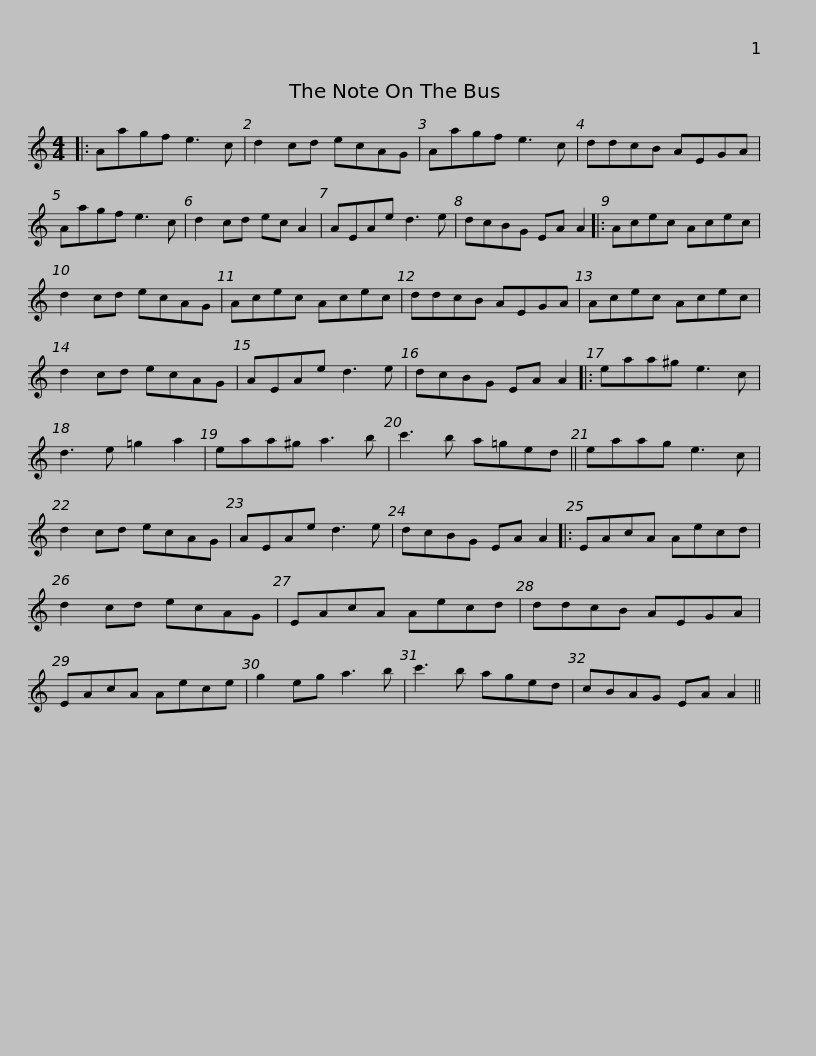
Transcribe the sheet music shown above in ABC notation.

X:1
L:1/8
M:4/4
I:linebreak $
K:C
V:1 treble
V:1
|: Aagf e3 c | d2 cd ecAG | Aagf e3 c | ddcB AEGA | Aagf e3 c | %5
 d2 cd ec A2 |$ AEAe d3 e | dcBG EA A2 |: Acec Acec | d2 cd ecAG | %10
 Acec Acec | ddcB AEGA |$ Acec Acec | d2 cd ecAG | AEAe d3 e | %15
 dcBG EA A2 |: eaa^g e3 c | d3 e =g2 a2 |$ eaa^g a3 b | c'3 b a=ged || %20
 eaag e3 c | d2 cd ecAG | AEAe d3 e | dcBG EA A2 |:$ EAcA Aecd | %25
 d2 cd ecAG | EAcA Aecd | ddcB AEGA | EAcA Aece | g2 eg a3 b |$ %30
 c'3 b aged | cBAG EA A2 || %32
